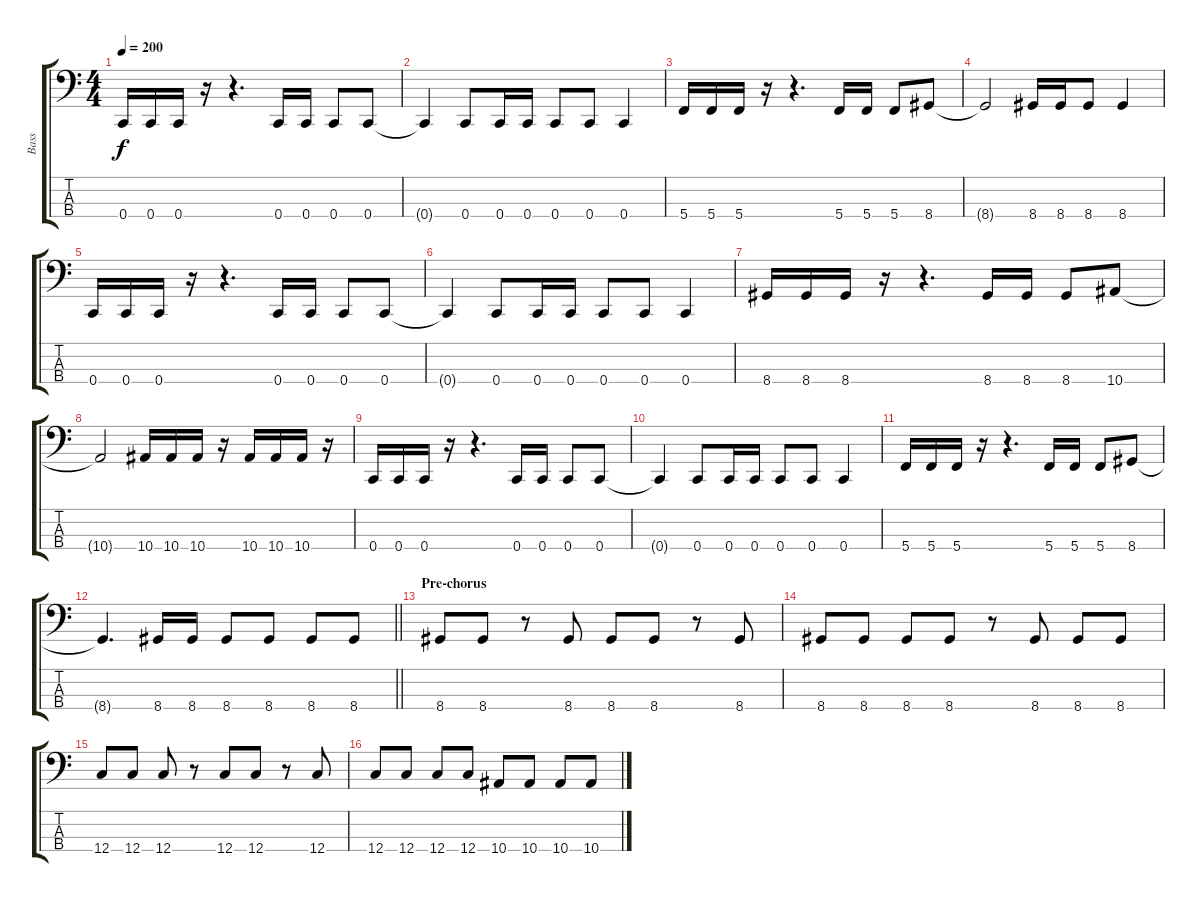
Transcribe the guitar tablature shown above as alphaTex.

\track ("Bass" "Bass") {instrument electricbassfinger}
\staff {score tabs}
\tuning (F2 C2 G1 C1) {hide}
\ts (4 4)
\tempo 200
\clef f4
\ks c
0.4.16{dy f} 0.4.16 0.4.16 r.16 r.4{d} 0.4.16 0.4.16 0.4.8 0.4.8 |
0.4{t}.4 0.4.8 0.4.16 0.4.16 0.4.8 0.4.8 0.4.4 |
5.4.16 5.4.16 5.4.16 r.16 r.4{d} 5.4.16 5.4.16 5.4.8 8.4.8 |
8.4{t}.2 8.4.16 8.4.16 8.4.8 8.4.4 |
0.4.16 0.4.16 0.4.16 r.16 r.4{d} 0.4.16 0.4.16 0.4.8 0.4.8 |
0.4{t}.4 0.4.8 0.4.16 0.4.16 0.4.8 0.4.8 0.4.4 |
8.4.16 8.4.16 8.4.16 r.16 r.4{d} 8.4.16 8.4.16 8.4.8 10.4.8 |
10.4{t}.2 10.4.16 10.4.16 10.4.16 r.16 10.4.16 10.4.16 10.4.16 r.16 |
0.4.16 0.4.16 0.4.16 r.16 r.4{d} 0.4.16 0.4.16 0.4.8 0.4.8 |
0.4{t}.4 0.4.8 0.4.16 0.4.16 0.4.8 0.4.8 0.4.4 |
5.4.16 5.4.16 5.4.16 r.16 r.4{d} 5.4.16 5.4.16 5.4.8 8.4.8 |
\barLineRight lightlight
8.4{t}.4{d} 8.4.16 8.4.16 8.4.8 8.4.8 8.4.8 8.4.8 |
\section ("" "Pre-chorus")
8.4.8 8.4.8 r.8 8.4.8 8.4.8 8.4.8 r.8 8.4.8 |
8.4.8 8.4.8 8.4.8 8.4.8 r.8 8.4.8 8.4.8 8.4.8 |
12.4.8 12.4.8 12.4.8 r.8 12.4.8 12.4.8 r.8 12.4.8 |
12.4.8 12.4.8 12.4.8 12.4.8 10.4.8 10.4.8 10.4.8 10.4.8
